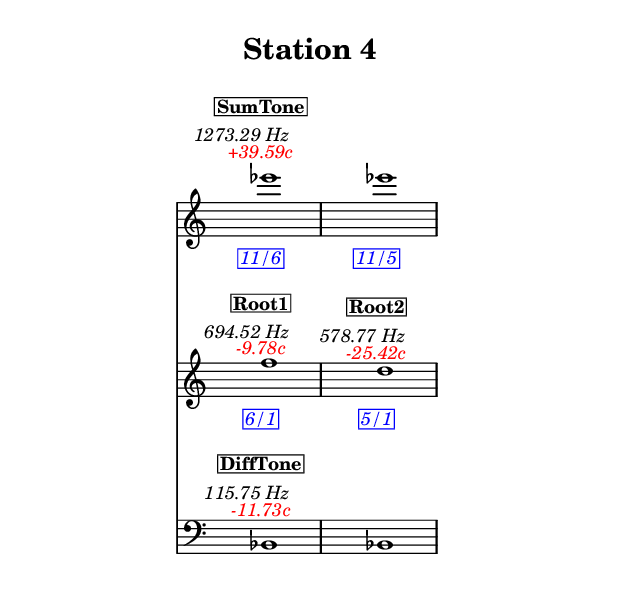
\version "2.20.0"
\language "english"

#(set-default-paper-size "a6" 'portrait)
#(set-global-staff-size 16)

\header {
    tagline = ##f
    title = \markup {
        \pad-around
            #3
            "Station 4"
        }
}

\layout {
    indent = #25
}

\paper {
    systems-per-page = 1
}

\score {
    \new Score
    <<
        \new Staff
        \with
        {
            \remove Time_signature_engraver
        }
        {
            \clef "treble"
            ef'''1
            - \tweak color #red
            ^ \markup {
                \halign
                    #0
                    \italic
                        {
                            +39.59c
                        }
                }
            ^ \markup {
                \halign
                    #1
                    \italic
                        {
                            1273.29
                            Hz
                        }
                }
            ^ \markup {
                \pad-around
                    #1
                    \box
                        \vcenter
                            \halign
                                #0
                                \bold
                                    {
                                        SumTone
                                    }
                }
            - \tweak color #blue
            _ \markup {
                \pad-around
                    #1
                    \box
                        \halign
                            #0
                            \italic
                                {
                                    11/6
                                }
                }
            \override Score.NonMusicalPaperColumn.padding = #5
            \clef "treble"
            ef'''1
            - \tweak color #blue
            _ \markup {
                \pad-around
                    #1
                    \box
                        \halign
                            #0
                            \italic
                                {
                                    11/5
                                }
                }
        }
        \new Staff
        \with
        {
            \remove Time_signature_engraver
        }
        {
            \clef "treble"
            f''1
            - \tweak color #red
            ^ \markup {
                \halign
                    #0
                    \italic
                        {
                            -9.78c
                        }
                }
            ^ \markup {
                \halign
                    #1
                    \italic
                        {
                            694.52
                            Hz
                        }
                }
            ^ \markup {
                \pad-around
                    #1
                    \box
                        \vcenter
                            \halign
                                #0
                                \bold
                                    {
                                        Root1
                                    }
                }
            - \tweak color #blue
            _ \markup {
                \pad-around
                    #1
                    \box
                        \halign
                            #0
                            \italic
                                {
                                    6/1
                                }
                }
            \clef "treble"
            d''1
            - \tweak color #red
            ^ \markup {
                \halign
                    #0
                    \italic
                        {
                            -25.42c
                        }
                }
            ^ \markup {
                \halign
                    #1
                    \italic
                        {
                            578.77
                            Hz
                        }
                }
            ^ \markup {
                \pad-around
                    #1
                    \box
                        \vcenter
                            \halign
                                #0
                                \bold
                                    {
                                        Root2
                                    }
                }
            - \tweak color #blue
            _ \markup {
                \pad-around
                    #1
                    \box
                        \halign
                            #0
                            \italic
                                {
                                    5/1
                                }
                }
        }
        \new Staff
        \with
        {
            \remove Time_signature_engraver
        }
        {
            \clef "bass"
            bf,1
            - \tweak color #red
            ^ \markup {
                \halign
                    #0
                    \italic
                        {
                            -11.73c
                        }
                }
            ^ \markup {
                \halign
                    #1
                    \italic
                        {
                            115.75
                            Hz
                        }
                }
            ^ \markup {
                \pad-around
                    #1
                    \box
                        \vcenter
                            \halign
                                #0
                                \bold
                                    {
                                        DiffTone
                                    }
                }
            \clef "bass"
            bf,1
        }
    >>
}